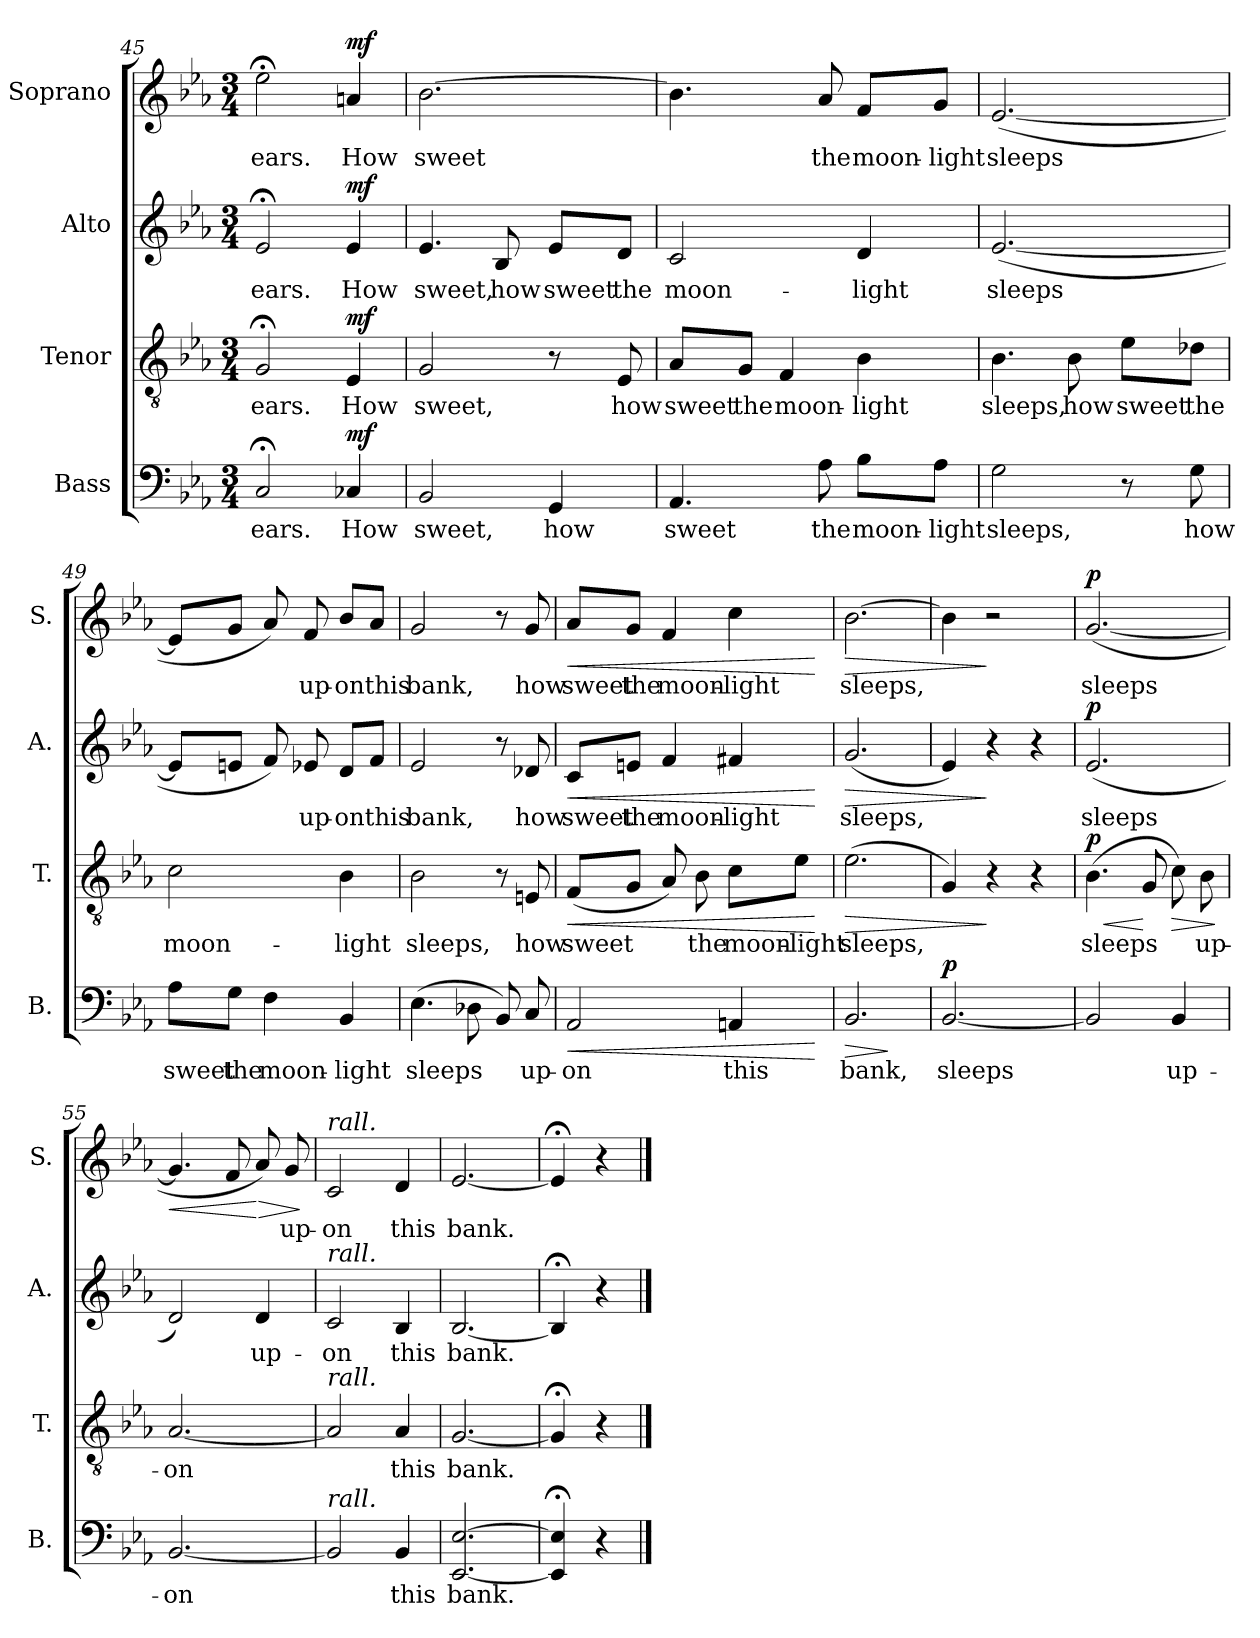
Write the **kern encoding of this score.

**kern	**text	**dynam	**kern	**text	**dynam	**kern	**text	**dynam	**kern	**text	**dynam
*part4	*part4	*part4	*part3	*part3	*part3	*part2	*part2	*part2	*part1	*part1	*part1
*staff4	*staff4	*staff4	*staff3	*staff3	*staff3	*staff2	*staff2	*staff2	*staff1	*staff1	*staff1
*I"Bass	*	*	*I"Tenor	*	*	*I"Alto	*	*	*I"Soprano	*	*
*I'B.	*	*	*I'T.	*	*	*I'A.	*	*	*I'S.	*	*
*clefF4	*	*	*clefGv2	*	*	*clefG2	*	*	*clefG2	*	*
*k[b-e-a-]	*	*	*k[b-e-a-]	*	*	*k[b-e-a-]	*	*	*k[b-e-a-]	*	*
*M3/4	*	*	*M3/4	*	*	*M3/4	*	*	*M3/4	*	*
=45	=45	=45	=45	=45	=45	=45	=45	=45	=45	=45	=45
!	!LO:LY:b	!	!	!LO:LY:b	!	!	!LO:LY:b	!	!	!LO:LY:b	!
2C;</	ears.	.	2G;</	ears.	.	2e-;</	ears.	.	2ee-;<\	ears.	.
!	!LO:LY:b	!LO:DY:a	!	!LO:LY:b	!LO:DY:a	!	!LO:LY:b	!LO:DY:a	!	!LO:LY:b	!LO:DY:a
4C-X/	How	mf	4E-/	How	mf	4e-/	How	mf	4an/	How	mf
=46	=46	=46	=46	=46	=46	=46	=46	=46	=46	=46	=46
!	!LO:LY:b	!	!	!LO:LY:b	!	!	!LO:LY:b	!	!	!LO:LY:b	!
2BB-/	sweet,	.	2G/	sweet,	.	4.e-/	sweet,	.	[2.b-\	sweet	.
!	!	!	!	!	!	!	!LO:LY:b	!	!	!	!
.	.	.	.	.	.	8B-/	how	.	.	.	.
!	!LO:LY:b	!	!	!	!	!	!LO:LY:b	!	!	!	!
4GG/	how	.	8r	.	.	8e-/L	sweet	.	.	.	.
!	!	!	!	!LO:LY:b	!	!	!LO:LY:b	!	!	!	!
.	.	.	8E-/	how	.	8d/J	the	.	.	.	.
!!LO:LB:g=z
=47	=47	=47	=47	=47	=47	=47	=47	=47	=47	=47	=47
!	!LO:LY:b	!	!	!LO:LY:b	!	!	!LO:LY:b	!	!	!	!
4.AA-/	sweet	.	8A-/L	sweet	.	2c/	moon-	.	4.b-\]	.	.
!	!	!	!	!LO:LY:b	!	!	!	!	!	!	!
.	.	.	8G/J	the	.	.	.	.	.	.	.
!	!	!	!	!LO:LY:b	!	!	!	!	!	!	!
.	.	.	4F/	moon-	.	.	.	.	.	.	.
!	!LO:LY:b	!	!	!	!	!	!	!	!	!LO:LY:b	!
8A-\	the	.	.	.	.	.	.	.	8a-/	the	.
!	!LO:LY:b	!	!	!LO:LY:b	!	!	!LO:LY:b	!	!	!LO:LY:b	!
8B-\L	moon-	.	4B-\	-light	.	4d/	-light	.	8f/L	moon-	.
!	!LO:LY:b	!	!	!	!	!	!	!	!	!LO:LY:b	!
8A-\J	-light	.	.	.	.	.	.	.	8g/J	-light	.
=48	=48	=48	=48	=48	=48	=48	=48	=48	=48	=48	=48
!	!LO:LY:b	!	!	!LO:LY:b	!	!	!LO:LY:b	!	!	!LO:LY:b	!
2G\	sleeps,	.	4.B-\	sleeps,	.	(>[2.e-/	sleeps	.	(>[2.e-/	sleeps	.
!	!	!	!	!LO:LY:b	!	!	!	!	!	!	!
.	.	.	8B-\	how	.	.	.	.	.	.	.
!	!	!	!	!LO:LY:b	!	!	!	!	!	!	!
8r	.	.	8e-\L	sweet	.	.	.	.	.	.	.
!	!LO:LY:b	!	!	!LO:LY:b	!	!	!	!	!	!	!
8G\	how	.	8d-X\J	the	.	.	.	.	.	.	.
=49	=49	=49	=49	=49	=49	=49	=49	=49	=49	=49	=49
!	!LO:LY:b	!	!	!LO:LY:b	!	!	!	!	!	!	!
8A-\L	sweet	.	2c\	moon-	.	8e-/L]	.	.	8e-/L]	.	.
!	!LO:LY:b	!	!	!	!	!	!	!	!	!	!
8G\J	the	.	.	.	.	8en/J	.	.	8g/J	.	.
!	!LO:LY:b	!	!	!	!	!	!	!	!	!	!
4F\	moon-	.	.	.	.	8f/)	.	.	8a-/)	.	.
!	!	!	!	!	!	!	!LO:LY:b	!	!	!LO:LY:b	!
.	.	.	.	.	.	8e-X/	up-	.	8f/	up-	.
!	!LO:LY:b	!	!	!LO:LY:b	!	!	!LO:LY:b	!	!	!LO:LY:b	!
4BB-/	-light	.	4B-\	-light	.	8d/L	-on	.	8b-/L	-on	.
!	!	!	!	!	!	!	!LO:LY:b	!	!	!LO:LY:b	!
.	.	.	.	.	.	8f/J	this	.	8a-/J	this	.
=50	=50	=50	=50	=50	=50	=50	=50	=50	=50	=50	=50
!	!LO:LY:b	!	!	!LO:LY:b	!	!	!LO:LY:b	!	!	!LO:LY:b	!
(>4.E-\	sleeps	.	2B-\	sleeps,	.	2e-/	bank,	.	2g/	bank,	.
8D-X\	.	.	.	.	.	.	.	.	.	.	.
8BB-/)	.	.	8r	.	.	8r	.	.	8r	.	.
!	!LO:LY:b	!	!	!LO:LY:b	!	!	!LO:LY:b	!	!	!LO:LY:b	!
8C/	up-	.	8En/	how	.	8d-X/	how	.	8g/	how	.
=51	=51	=51	=51	=51	=51	=51	=51	=51	=51	=51	=51
!	!LO:LY:b	!LO:HP:b	!	!LO:LY:b	!LO:HP:b	!	!LO:LY:b	!LO:HP:b	!	!LO:LY:b	!LO:HP:b
2AA-/	-on	<	(<8F/L	sweet	<	8c/L	sweet	<	8a-/L	sweet	<
!	!	!	!	!	!	!	!LO:LY:b	!	!	!LO:LY:b	!
.	.	.	8G/J	.	.	8en/J	the	.	8g/J	the	.
!	!	!	!	!	!	!	!LO:LY:b	!	!	!LO:LY:b	!
.	.	.	8A-/)	.	.	4f/	moon-	.	4f/	moon-	.
!	!	!	!	!LO:LY:b	!	!	!	!	!	!	!
.	.	.	8B-\	the	.	.	.	.	.	.	.
!	!LO:LY:b	!	!	!LO:LY:b	!	!	!LO:LY:b	!	!	!LO:LY:b	!
4AAn/	this	.	8c\L	moon-	.	4f#X/	-light	.	4cc\	-light	.
!	!	!	!	!LO:LY:b	!	!	!	!	!	!	!
.	.	.	8e-\J	-light	.	.	.	.	.	.	.
.	.	[	.	.	[	.	.	[	.	.	[
!!LO:LB:g=z
=52	=52	=52	=52	=52	=52	=52	=52	=52	=52	=52	=52
!	!LO:LY:b	!LO:HP:b	!	!LO:LY:b	!LO:HP:b	!	!LO:LY:b	!LO:HP:b	!	!LO:LY:b	!LO:HP:b
2.BB-/	bank,	>	(>2.e-\	sleeps,	>	(<2.g/	sleeps,	>	[2.b-\	sleeps,	>
.	.	]	.	.	.	.	.	.	.	.	.
=53	=53	=53	=53	=53	=53	=53	=53	=53	=53	=53	=53
!	!LO:LY:b	!LO:DY:a	!	!	!	!	!	!	!	!	!
[2.BB-/	sleeps	p	4G/)	.	.	4e-/)	.	.	4b-\]	.	.
.	.	.	4r	.	]	4r	.	]	2r	.	]
.	.	.	4r	.	.	4r	.	.	.	.	.
=54	=54	=54	=54	=54	=54	=54	=54	=54	=54	=54	=54
!	!	!	!	!LO:LY:b	!LO:HP:b	!	!LO:LY:b	!	!	!LO:LY:b	!
!	!	!	!	!	!LO:DY:n=1:a	!	!	!LO:DY:a	!	!	!LO:DY:a
2BB-/]	.	.	(>4.B-\	sleeps	< p	(<2.e-/	sleeps	p	(>[2.g/	sleeps	p
.	.	.	8G/	.	[	.	.	.	.	.	.
!	!LO:LY:b	!	!	!	!LO:HP:b	!	!	!	!	!	!
4BB-/	up-	.	8c\)	.	>	.	.	.	.	.	.
!	!	!	!	!LO:LY:b	!	!	!	!	!	!	!
.	.	.	8B-\	up-	.	.	.	.	.	.	.
.	.	.	.	.	]	.	.	.	.	.	.
=55	=55	=55	=55	=55	=55	=55	=55	=55	=55	=55	=55
!	!LO:LY:b	!	!	!LO:LY:b	!	!	!	!	!	!	!LO:HP:b
[2.BB-/	-on	.	[2.A-/	-on	.	2d/)	.	.	4.g/]	.	<
.	.	.	.	.	.	.	.	.	8f/	.	.
!	!	!	!	!	!	!	!LO:LY:b	!	!	!	!LO:HP:n=1:b
.	.	.	.	.	.	4d/	up-	.	8a-/)	.	[ >
!	!	!	!	!	!	!	!	!	!	!LO:LY:b	!
.	.	.	.	.	.	.	.	.	8g/	up-	.
.	.	.	.	.	.	.	.	.	.	.	]
=56	=56	=56	=56	=56	=56	=56	=56	=56	=56	=56	=56
!	!	!	!	!	!	!	!	!	!LO:TX:a:i:t=rall.	!	!
!	!	!	!	!	!	!LO:TX:a:i:t=rall.	!	!	!	!	!
!	!	!	!LO:TX:a:i:t=rall.	!	!	!	!	!	!	!	!
!LO:TX:a:i:t=rall.	!	!	!	!	!	!	!	!	!	!	!
!	!	!	!	!	!	!	!LO:LY:b	!	!	!LO:LY:b	!
2BB-/]	.	.	2A-/]	.	.	2c/	-on	.	2c/	-on	.
!	!LO:LY:b	!	!	!LO:LY:b	!	!	!LO:LY:b	!	!	!LO:LY:b	!
4BB-/	this	.	4A-/	this	.	4B-/	this	.	4d/	this	.
=57	=57	=57	=57	=57	=57	=57	=57	=57	=57	=57	=57
!	!LO:LY:b	!	!	!LO:LY:b	!	!	!LO:LY:b	!	!	!LO:LY:b	!
[2.EE-/ [2.E-/	bank.	.	[2.G/	bank.	.	[2.B-/	bank.	.	[2.e-/	bank.	.
=58	=58	=58	=58	=58	=58	=58	=58	=58	=58	=58	=58
4EE-/];< 4E-/];<	.	.	4G;</]	.	.	4B-;</]	.	.	4e-;</]	.	.
4r	.	.	4r	.	.	4r	.	.	4r	.	.
==	==	==	==	==	==	==	==	==	==	==	==
*-	*-	*-	*-	*-	*-	*-	*-	*-	*-	*-	*-
